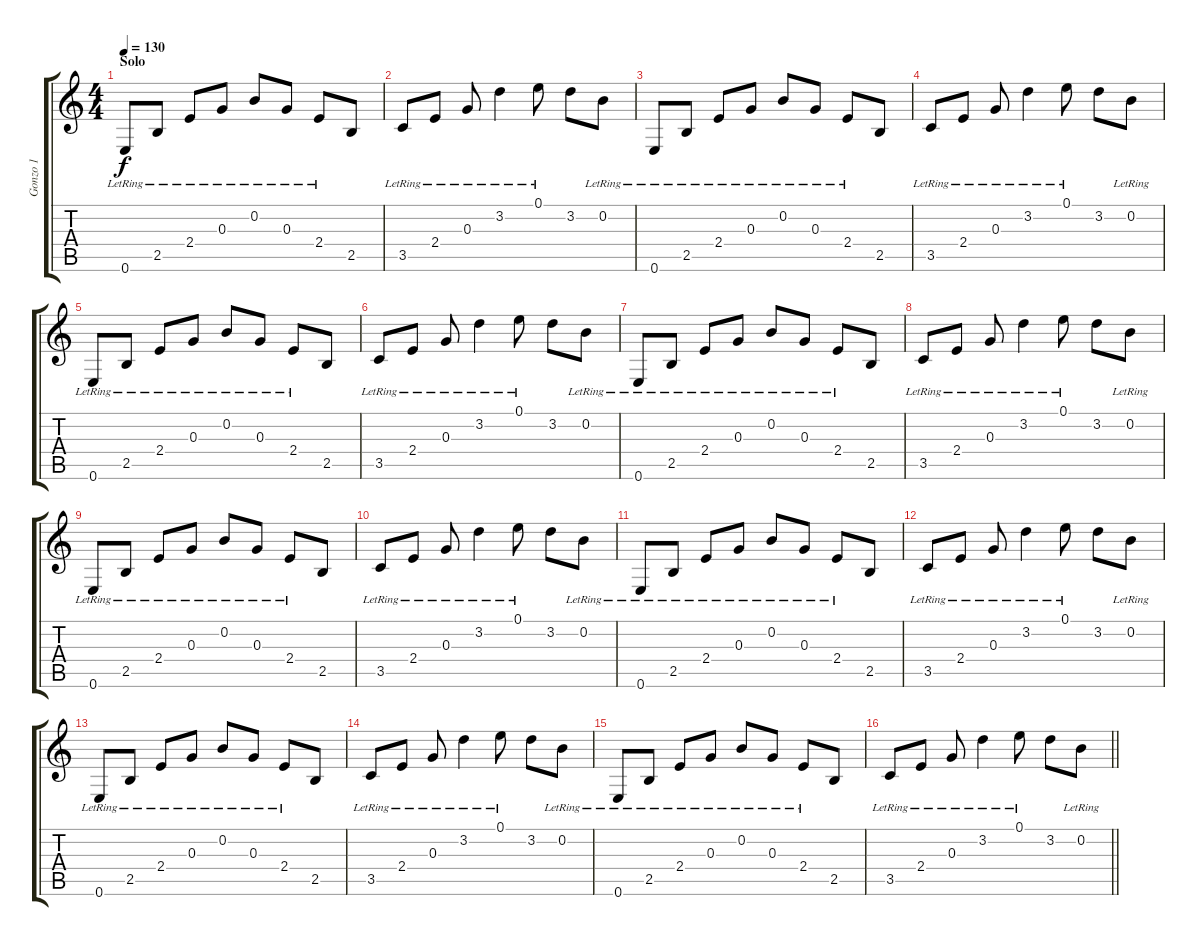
\track ("Gonzo 1" "Gonzo 1") {instrument acousticguitarsteel}
\staff {score tabs}
\tuning (E4 B3 G3 D3 A2 E2) {hide}
\ts (4 4)
\section ("" "Solo")
\tempo 130
\clef g2
\ks c
0.6{lr}.8{dy f volume 9} 2.5{lr}.8 2.4{lr}.8 0.3{lr}.8 0.2{lr}.8 0.3{lr}.8 2.4{lr}.8 2.5.8 |
3.5{lr}.8 2.4{lr}.8 0.3{lr}.8 3.2{lr}.4 0.1{lr}.8 3.2.8 0.2{lr}.8 |
0.6{lr}.8 2.5{lr}.8 2.4{lr}.8 0.3{lr}.8 0.2{lr}.8 0.3{lr}.8 2.4{lr}.8 2.5.8 |
3.5{lr}.8 2.4{lr}.8 0.3{lr}.8 3.2{lr}.4 0.1{lr}.8 3.2.8 0.2{lr}.8 |
0.6{lr}.8 2.5{lr}.8 2.4{lr}.8 0.3{lr}.8 0.2{lr}.8 0.3{lr}.8 2.4{lr}.8 2.5.8 |
3.5{lr}.8 2.4{lr}.8 0.3{lr}.8 3.2{lr}.4 0.1{lr}.8 3.2.8 0.2{lr}.8 |
0.6{lr}.8 2.5{lr}.8 2.4{lr}.8 0.3{lr}.8 0.2{lr}.8 0.3{lr}.8 2.4{lr}.8 2.5.8 |
3.5{lr}.8 2.4{lr}.8 0.3{lr}.8 3.2{lr}.4 0.1{lr}.8 3.2.8 0.2{lr}.8 |
0.6{lr}.8 2.5{lr}.8 2.4{lr}.8 0.3{lr}.8 0.2{lr}.8 0.3{lr}.8 2.4{lr}.8 2.5.8 |
3.5{lr}.8 2.4{lr}.8 0.3{lr}.8 3.2{lr}.4 0.1{lr}.8 3.2.8 0.2{lr}.8 |
0.6{lr}.8 2.5{lr}.8 2.4{lr}.8 0.3{lr}.8 0.2{lr}.8 0.3{lr}.8 2.4{lr}.8 2.5.8 |
3.5{lr}.8 2.4{lr}.8 0.3{lr}.8 3.2{lr}.4 0.1{lr}.8 3.2.8 0.2{lr}.8 |
0.6{lr}.8 2.5{lr}.8 2.4{lr}.8 0.3{lr}.8 0.2{lr}.8 0.3{lr}.8 2.4{lr}.8 2.5.8 |
3.5{lr}.8 2.4{lr}.8 0.3{lr}.8 3.2{lr}.4 0.1{lr}.8 3.2.8 0.2{lr}.8 |
0.6{lr}.8 2.5{lr}.8 2.4{lr}.8 0.3{lr}.8 0.2{lr}.8 0.3{lr}.8 2.4{lr}.8 2.5.8 |
\barLineRight lightlight
3.5{lr}.8 2.4{lr}.8 0.3{lr}.8 3.2{lr}.4 0.1{lr}.8 3.2.8 0.2{lr}.8
